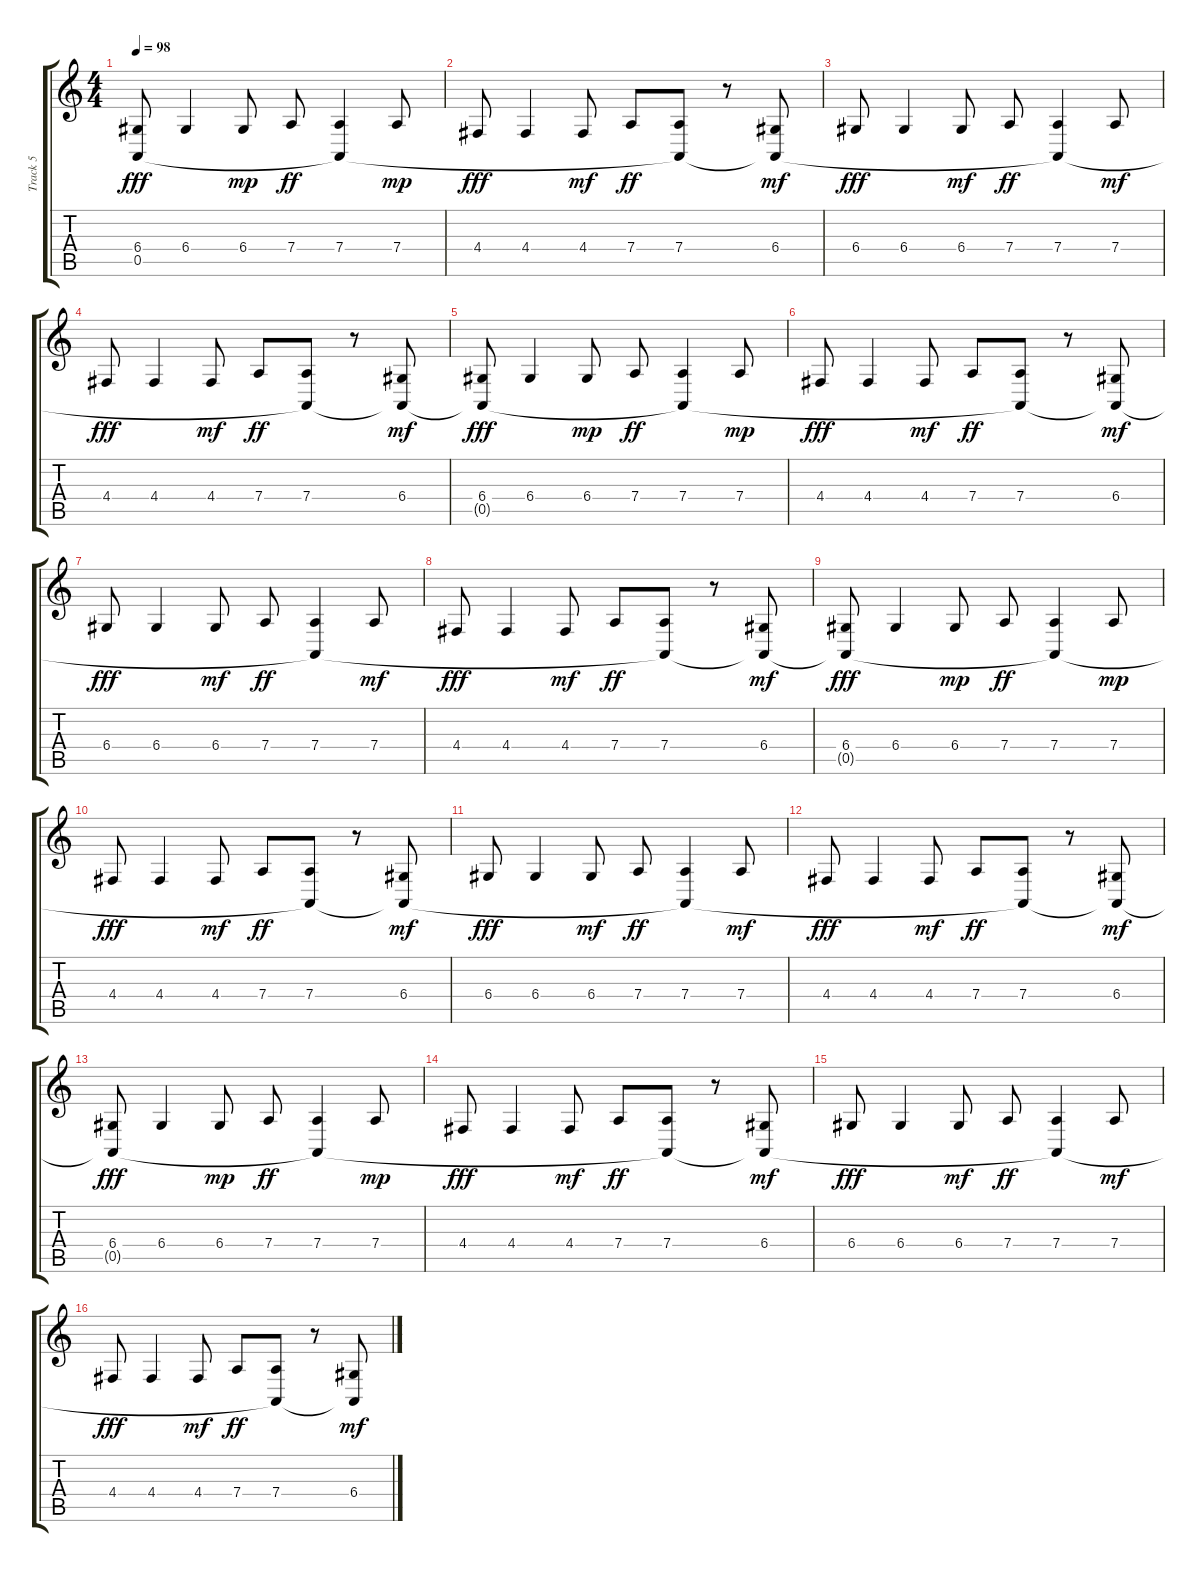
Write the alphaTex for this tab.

\track ("Track 5" "Track 5") {instrument pizzicatostrings}
\staff {score tabs}
\tuning (E4 B3 G3 D3 A2 E2) {hide}
\ts (4 4)
\tempo 98
\clef g2
\ks c
(6.4 0.5{t}).8{dy fff} 6.4.4 6.4.8{dy mp} 7.4.8{dy ff} (7.4 0.5{t}).4 7.4.8{dy mp} |
4.4.8{dy fff} 4.4.4 4.4.8{dy mf} 7.4.8{dy ff} (7.4 0.5{t}).8 r.8 (6.4 0.5{t}).8{dy mf} |
6.4.8{dy fff} 6.4.4 6.4.8{dy mf} 7.4.8{dy ff} (7.4 0.5{t}).4 7.4.8{dy mf} |
4.4.8{dy fff} 4.4.4 4.4.8{dy mf} 7.4.8{dy ff} (7.4 0.5{t}).8 r.8 (6.4 0.5{t}).8{dy mf} |
(6.4 0.5{t}).8{dy fff} 6.4.4 6.4.8{dy mp} 7.4.8{dy ff} (7.4 0.5{t}).4 7.4.8{dy mp} |
4.4.8{dy fff} 4.4.4 4.4.8{dy mf} 7.4.8{dy ff} (7.4 0.5{t}).8 r.8 (6.4 0.5{t}).8{dy mf} |
6.4.8{dy fff} 6.4.4 6.4.8{dy mf} 7.4.8{dy ff} (7.4 0.5{t}).4 7.4.8{dy mf} |
4.4.8{dy fff} 4.4.4 4.4.8{dy mf} 7.4.8{dy ff} (7.4 0.5{t}).8 r.8 (6.4 0.5{t}).8{dy mf} |
(6.4 0.5{t}).8{dy fff} 6.4.4 6.4.8{dy mp} 7.4.8{dy ff} (7.4 0.5{t}).4 7.4.8{dy mp} |
4.4.8{dy fff} 4.4.4 4.4.8{dy mf} 7.4.8{dy ff} (7.4 0.5{t}).8 r.8 (6.4 0.5{t}).8{dy mf} |
6.4.8{dy fff} 6.4.4 6.4.8{dy mf} 7.4.8{dy ff} (7.4 0.5{t}).4 7.4.8{dy mf} |
4.4.8{dy fff} 4.4.4 4.4.8{dy mf} 7.4.8{dy ff} (7.4 0.5{t}).8 r.8 (6.4 0.5{t}).8{dy mf} |
(6.4 0.5{t}).8{dy fff} 6.4.4 6.4.8{dy mp} 7.4.8{dy ff} (7.4 0.5{t}).4 7.4.8{dy mp} |
4.4.8{dy fff} 4.4.4 4.4.8{dy mf} 7.4.8{dy ff} (7.4 0.5{t}).8 r.8 (6.4 0.5{t}).8{dy mf} |
6.4.8{dy fff} 6.4.4 6.4.8{dy mf} 7.4.8{dy ff} (7.4 0.5{t}).4 7.4.8{dy mf} |
4.4.8{dy fff} 4.4.4 4.4.8{dy mf} 7.4.8{dy ff} (7.4 0.5{t}).8 r.8 (6.4 0.5{t}).8{dy mf}
